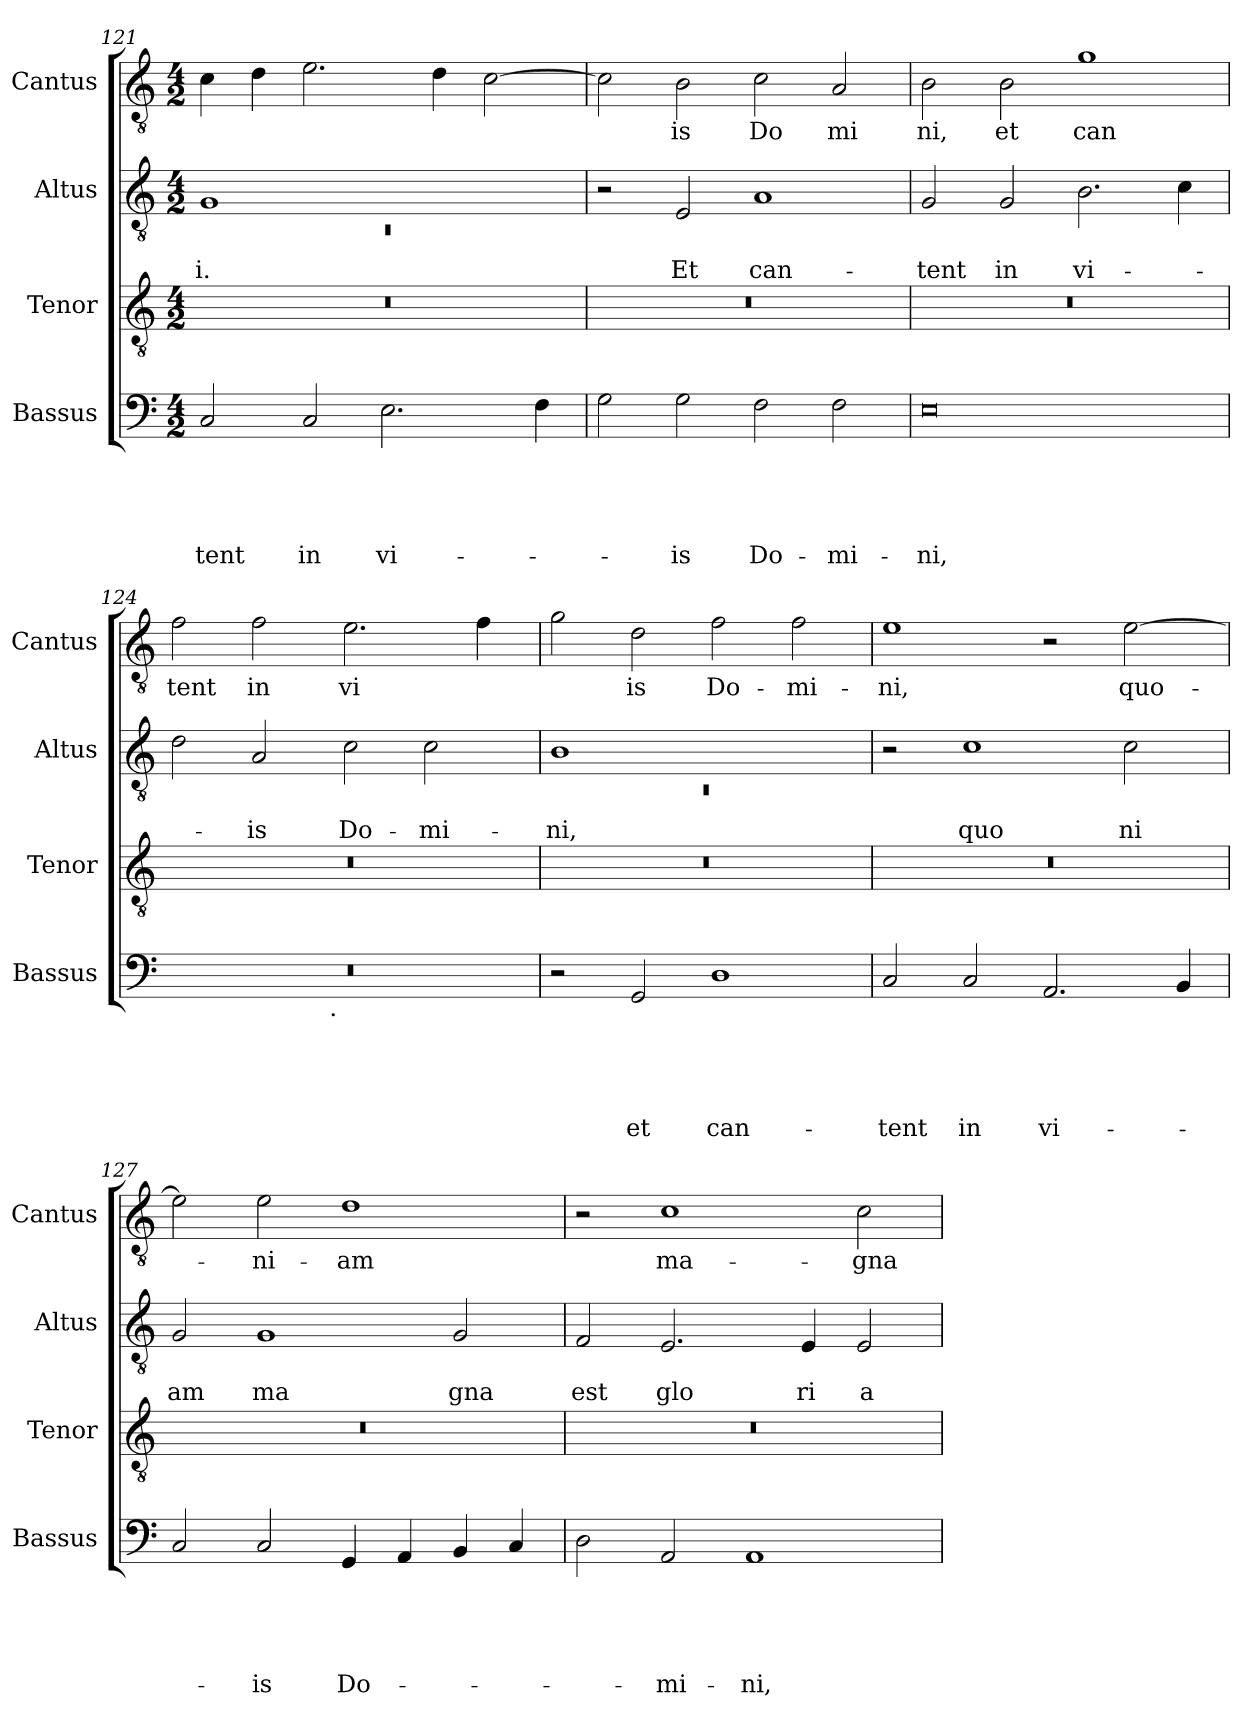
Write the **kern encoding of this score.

**kern	**text	**text	**text	**text	**text	**kern	**kern	**text	**text	**kern	**text
*part4	*part4	*part4	*part4	*part4	*part4	*part3	*part2	*part2	*part2	*part1	*part1
*staff4	*staff4	*staff4	*staff4	*staff4	*staff4	*staff3	*staff2	*staff2	*staff2	*staff1	*staff1
*I"Bassus	*	*	*	*	*	*I"Tenor	*I"Altus	*	*	*I"Cantus	*
*I'Bassus	*	*	*	*	*	*I'Tenor	*I'Altus	*	*	*I'Cantus	*
*clefF4	*	*	*	*	*	*clefGv2	*clefGv2	*	*	*clefGv2	*
*k[]	*	*	*	*	*	*k[]	*k[]	*	*	*k[]	*
*C:	*	*	*	*	*	*C:	*C:	*	*	*C:	*
*M4/2	*	*	*	*	*	*M4/2	*M4/2	*	*	*M4/2	*
=121	=121	=121	=121	=121	=121	=121	=121	=121	=121	=121	=121
*	*	*	*	*	*	*	*^	*	*	*	*
!	!	!	!	!	!LO:LY:b	!	!	!LO:N:vis=1	!	!LO:LY:b	!	!
2C/	.	.	.	.	-tent	0r	1G	0rC	.	-i.	4c\	.
.	.	.	.	.	.	.	.	.	.	.	4d\	.
!	!	!	!	!	!LO:LY:b	!	!	!	!	!	!	!
2C/	.	.	.	.	in	.	.	.	.	.	2.e\	.
!	!	!	!	!	!LO:LY:b	!	!	!	!	!	!	!
2.E\	.	.	.	.	vi-	.	1ryy	.	.	.	.	.
.	.	.	.	.	.	.	.	.	.	.	4d\	.
.	.	.	.	.	.	.	.	.	.	.	[>2c\	.
4F\	.	.	.	.	.	.	.	.	.	.	.	.
*	*	*	*	*	*	*	*v	*v	*	*	*	*
=122	=122	=122	=122	=122	=122	=122	=122	=122	=122	=122	=122
2G\	.	.	.	.	.	0r	2r	.	.	2c\]	.
!	!	!	!	!	!LO:LY:b	!	!	!	!LO:LY:b	!	!LO:LY:b
2G\	.	.	.	.	-is	.	2E/	.	Et	2B\	is
!	!	!	!	!	!LO:LY:b	!	!	!	!LO:LY:b	!	!LO:LY:b
2F\	.	.	.	.	Do-	.	1A	.	can-	2c\	Do
!	!	!	!	!	!LO:LY:b	!	!	!	!	!	!LO:LY:b
2F\	.	.	.	.	-mi-	.	.	.	.	2A/	mi
=123	=123	=123	=123	=123	=123	=123	=123	=123	=123	=123	=123
!	!	!	!	!	!LO:LY:b	!	!	!	!LO:LY:b	!	!LO:LY:b
0E	.	.	.	.	-ni,	0r	2G/	.	-tent	2B\	ni,
!	!	!	!	!	!	!	!	!	!LO:LY:b	!	!LO:LY:b
.	.	.	.	.	.	.	2G/	.	in	2B\	et
!	!	!	!	!	!	!	!	!	!LO:LY:b	!	!LO:LY:b
.	.	.	.	.	.	.	2.B\	.	vi-	1g	can
.	.	.	.	.	.	.	4c\	.	.	.	.
=124	=124	=124	=124	=124	=124	=124	=124	=124	=124	=124	=124
!	!	!	!	!	!	!	!	!	!	!	!LO:LY:b
*^	*	*	*	*	*	*	*	*	*	*	*
0r	2ryy	.	.	.	.	.	0r	2d\	.	.	2f\	tent
!	!	!	!	!	!	!	!	!	!	!LO:LY:b	!	!LO:LY:b
.	4...ryy	.	.	.	.	.	.	2A/	.	-is	2f\	in
!	!LO:TX:b:t=.	!	!	!	!	!	!	!	!	!	!	!
.	1ryy	.	.	.	.	.	.	.	.	.	.	.
!	!	!	!	!	!	!	!	!	!	!LO:LY:b	!	!LO:LY:b
.	.	.	.	.	.	.	.	2c\	.	Do-	2.e\	vi
!	!	!	!	!	!	!	!	!	!	!LO:LY:b	!	!
.	.	.	.	.	.	.	.	2c\	.	-mi-	.	.
.	.	.	.	.	.	.	.	.	.	.	4f\	.
.	32ryy	.	.	.	.	.	.	.	.	.	.	.
!!LO:LB:g=z
=125	=125	=125	=125	=125	=125	=125	=125	=125	=125	=125	=125	=125
*	*	*	*	*	*	*	*	*^	*	*	*	*
!	!	!	!	!	!	!	!	!	!LO:N:vis=1	!	!LO:LY:b	!	!
*v	*v	*	*	*	*	*	*	*	*	*	*	*	*
2r	.	.	.	.	.	0r	1B	0rC	.	-ni,	2g\	.
!	!	!	!	!	!LO:LY:b	!	!	!	!	!	!	!LO:LY:b
2GG/	.	.	.	.	et	.	.	.	.	.	2d\	is
!	!	!	!	!	!LO:LY:b	!	!	!	!	!	!	!LO:LY:b
1D	.	.	.	.	can-	.	1ryy	.	.	.	2f\	Do-
!	!	!	!	!	!	!	!	!	!	!	!	!LO:LY:b
.	.	.	.	.	.	.	.	.	.	.	2f\	-mi-
*	*	*	*	*	*	*	*v	*v	*	*	*	*
=126	=126	=126	=126	=126	=126	=126	=126	=126	=126	=126	=126
!	!	!	!	!	!LO:LY:b	!	!	!	!	!	!LO:LY:b
2C/	.	.	.	.	-tent	0r	2r	.	.	1e	-ni,
!	!	!	!	!	!LO:LY:b	!	!	!	!LO:LY:b	!	!
2C/	.	.	.	.	in	.	1c	.	quo	.	.
!	!	!	!	!	!LO:LY:b	!	!	!	!	!	!
2.AA/	.	.	.	.	vi-	.	.	.	.	2r	.
!	!	!	!	!	!	!	!	!	!LO:LY:b	!	!LO:LY:b
.	.	.	.	.	.	.	2c\	.	ni	[>2e\	quo-
4BB/	.	.	.	.	.	.	.	.	.	.	.
=127	=127	=127	=127	=127	=127	=127	=127	=127	=127	=127	=127
!	!	!	!	!	!	!	!	!	!LO:LY:b	!	!
2C/	.	.	.	.	.	0r	2G/	.	am	2e\]	.
!	!	!	!	!	!LO:LY:b	!	!	!	!LO:LY:b	!	!LO:LY:b
2C/	.	.	.	.	-is	.	1G	.	ma	2e\	-ni-
!	!	!	!	!	!LO:LY:b	!	!	!	!	!	!LO:LY:b
4GG/	.	.	.	.	Do-	.	.	.	.	1d	-am
4AA/	.	.	.	.	.	.	.	.	.	.	.
!	!	!	!	!	!	!	!	!	!LO:LY:b	!	!
4BB/	.	.	.	.	.	.	2G/	.	gna	.	.
4C/	.	.	.	.	.	.	.	.	.	.	.
=128	=128	=128	=128	=128	=128	=128	=128	=128	=128	=128	=128
!	!	!	!	!	!	!	!	!	!LO:LY:b	!	!
2D\	.	.	.	.	.	0r	2F/	.	est	2r	.
!	!	!	!	!	!LO:LY:b	!	!	!	!LO:LY:b	!	!LO:LY:b
2AA/	.	.	.	.	-mi-	.	2.E/	.	glo	1c	ma-
!	!	!	!	!	!LO:LY:b	!	!	!	!	!	!
1AA	.	.	.	.	-ni,	.	.	.	.	.	.
!	!	!	!	!	!	!	!	!	!LO:LY:b	!	!
.	.	.	.	.	.	.	4E/	.	ri	.	.
!	!	!	!	!	!	!	!	!	!LO:LY:b	!	!LO:LY:b
.	.	.	.	.	.	.	2E/	.	a	2c\	-gna
=	=	=	=	=	=	=	=	=	=	=	=
*-	*-	*-	*-	*-	*-	*-	*-	*-	*-	*-	*-
